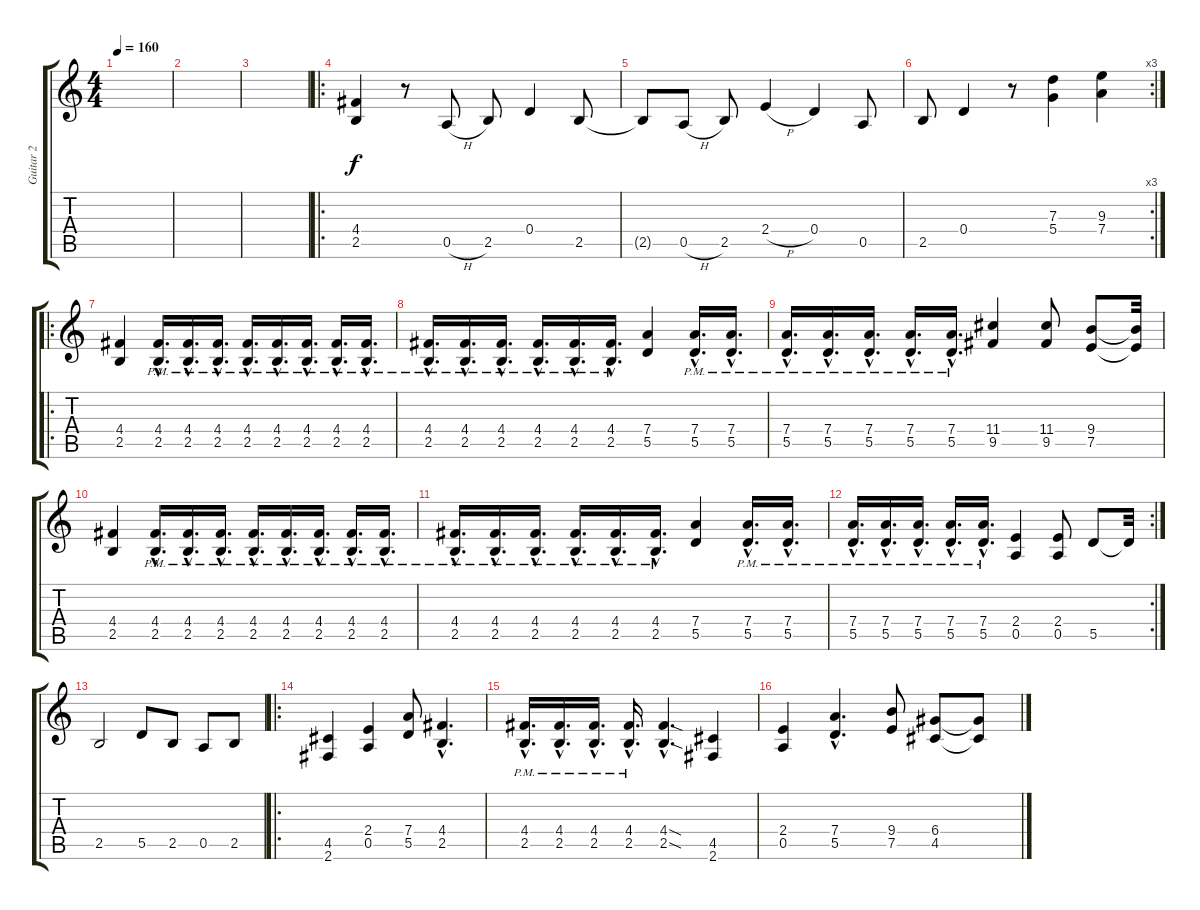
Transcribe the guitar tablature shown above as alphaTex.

\track ("Guitar 2" "Guitar 2") {instrument distortionguitar}
\staff {score tabs}
\tuning (E4 B3 G3 D3 A2 E2) {hide}
\ts (4 4)
\tempo 160
\clef g2
\ks c
|
|
|
\ro
(4.4 2.5).4 r.8 0.5{h}.8 2.5.8 0.4.4 2.5.8 |
2.5{t}.8 0.5{h}.8 2.5.8 2.4{h}.4 0.4.4 0.5.8 |
\rc 3
2.5.8 0.4.4 r.8 (7.3 5.4).4 (9.3 7.4).4 |
\ro
(4.4 2.5).4 (4.4{hac pm} 2.5{hac pm}).16{d} (4.4{hac pm} 2.5{hac pm}).16{d} (4.4{hac pm} 2.5{hac pm}).16{d} (4.4{hac pm} 2.5{hac pm}).16{d} (4.4{hac pm} 2.5{hac pm}).16{d} (4.4{hac pm} 2.5{hac pm}).16{d} (4.4{hac pm} 2.5{hac pm}).16{d} (4.4{hac pm} 2.5{hac pm}).16{d} |
(4.4{hac pm} 2.5{hac pm}).16{d} (4.4{hac pm} 2.5{hac pm}).16{d} (4.4{hac pm} 2.5{hac pm}).16{d} (4.4{hac pm} 2.5{hac pm}).16{d} (4.4{hac pm} 2.5{hac pm}).16{d} (4.4{hac pm} 2.5{hac pm}).16{d} (7.4 5.5).4 (7.4{hac pm} 5.5{hac pm}).16{d} (7.4{hac pm} 5.5{hac pm}).16{d} |
(7.4{hac pm} 5.5{hac pm}).16{d} (7.4{hac pm} 5.5{hac pm}).16{d} (7.4{hac pm} 5.5{hac pm}).16{d} (7.4{hac pm} 5.5{hac pm}).16{d} (7.4{hac pm} 5.5{hac pm}).16{d} (11.4 9.5).4 (11.4 9.5).8 (9.4 7.5).8 (9.4{t} 7.5{t}).32 |
(4.4 2.5).4 (4.4{hac pm} 2.5{hac pm}).16{d} (4.4{hac pm} 2.5{hac pm}).16{d} (4.4{hac pm} 2.5{hac pm}).16{d} (4.4{hac pm} 2.5{hac pm}).16{d} (4.4{hac pm} 2.5{hac pm}).16{d} (4.4{hac pm} 2.5{hac pm}).16{d} (4.4{hac pm} 2.5{hac pm}).16{d} (4.4{hac pm} 2.5{hac pm}).16{d} |
(4.4{hac pm} 2.5{hac pm}).16{d} (4.4{hac pm} 2.5{hac pm}).16{d} (4.4{hac pm} 2.5{hac pm}).16{d} (4.4{hac pm} 2.5{hac pm}).16{d} (4.4{hac pm} 2.5{hac pm}).16{d} (4.4{hac pm} 2.5{hac pm}).16{d} (7.4 5.5).4 (7.4{hac pm} 5.5{hac pm}).16{d} (7.4{hac pm} 5.5{hac pm}).16{d} |
\rc 2
(7.4{hac pm} 5.5{hac pm}).16{d} (7.4{hac pm} 5.5{hac pm}).16{d} (7.4{hac pm} 5.5{hac pm}).16{d} (7.4{hac pm} 5.5{hac pm}).16{d} (7.4{hac pm} 5.5{hac pm}).16{d} (2.4 0.5).4 (2.4 0.5).8 5.5.8 5.5{t}.32 |
2.5.2 5.5.8 2.5.8 0.5.8 2.5.8 |
\ro
(4.5 2.6).4 (2.4 0.5).4 (7.4 5.5).8 (4.4{hac} 2.5{hac}).4{d} |
(4.4{hac pm} 2.5{hac pm}).16{d} (4.4{hac pm} 2.5{hac pm}).16{d} (4.4{hac pm} 2.5{hac pm}).16{d} (4.4{hac pm} 2.5{hac pm}).16{d} (4.4{sod hac} 2.5{sod hac}).4{d} (4.5 2.6).4 |
(2.4 0.5).4 (7.4{hac} 5.5{hac}).4{d} (9.4 7.5).8 (6.4 4.5).8 (6.4{t} 4.5{t}).8
